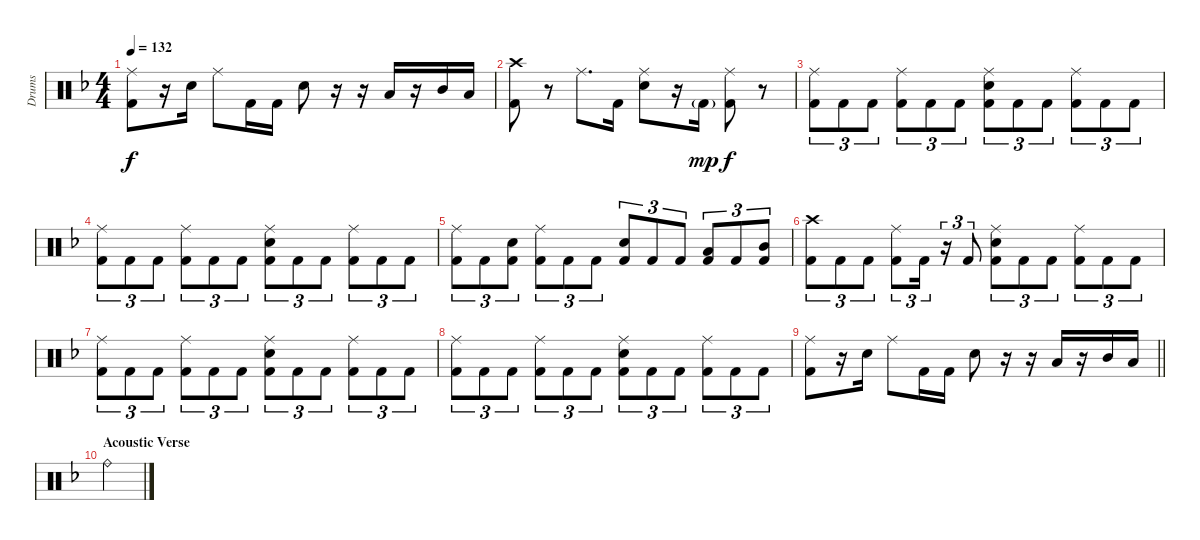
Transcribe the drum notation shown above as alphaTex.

\track ("Drums" "Drums") {instrument percussion}
\staff {score}
\articulation defaults
\ts (4 4)
\tempo 132
\clef neutral
\ks dminor
("Ride (middle)" "Kick (hit) 2").8{dy f} r.16 "Snare (hit) 2".16 "Ride (middle)".8 "Kick (hit) 2".16 "Kick (hit) 2".16 "Snare (hit) 2".8 r.16 r.16 "Low Tom (hit)".16 r.16 "Mid Tom (hit)".16 "Low Tom (hit)".16 |
("Crash high (hit)" "Kick (hit) 2").8 r.8 "Ride (middle)".8{d} "Kick (hit) 2".16 ("Ride (middle)" "Snare (hit) 2").8 r.16 "Kick (hit) 2"{g}.16{dy mp} ("Ride (middle)" "Kick (hit) 2").8{dy f} r.8 |
("Ride (middle)" "Kick (hit) 2").8{tu (3 2)} "Kick (hit) 2".8{tu (3 2)} "Kick (hit) 2".8{tu (3 2)} ("Ride (middle)" "Kick (hit) 2").8{tu (3 2)} "Kick (hit) 2".8{tu (3 2)} "Kick (hit) 2".8{tu (3 2)} ("Ride (middle)" "Snare (hit) 2" "Kick (hit) 2").8{tu (3 2)} "Kick (hit) 2".8{tu (3 2)} "Kick (hit) 2".8{tu (3 2)} ("Ride (middle)" "Kick (hit) 2").8{tu (3 2)} "Kick (hit) 2".8{tu (3 2)} "Kick (hit) 2".8{tu (3 2)} |
("Ride (middle)" "Kick (hit) 2").8{tu (3 2)} "Kick (hit) 2".8{tu (3 2)} "Kick (hit) 2".8{tu (3 2)} ("Ride (middle)" "Kick (hit) 2").8{tu (3 2)} "Kick (hit) 2".8{tu (3 2)} "Kick (hit) 2".8{tu (3 2)} ("Ride (middle)" "Snare (hit) 2" "Kick (hit) 2").8{tu (3 2)} "Kick (hit) 2".8{tu (3 2)} "Kick (hit) 2".8{tu (3 2)} ("Ride (middle)" "Kick (hit) 2").8{tu (3 2)} "Kick (hit) 2".8{tu (3 2)} "Kick (hit) 2".8{tu (3 2)} |
("Ride (middle)" "Kick (hit) 2").8{tu (3 2)} "Kick (hit) 2".8{tu (3 2)} ("Snare (hit) 2" "Kick (hit) 2").8{tu (3 2)} ("Ride (middle)" "Kick (hit) 2").8{tu (3 2)} "Kick (hit) 2".8{tu (3 2)} "Kick (hit) 2".8{tu (3 2)} ("Snare (hit) 2" "Kick (hit) 2").8{tu (3 2)} "Kick (hit) 2".8{tu (3 2)} "Kick (hit) 2".8{tu (3 2)} ("Low Tom (hit)" "Kick (hit) 2").8{tu (3 2)} "Kick (hit) 2".8{tu (3 2)} ("Mid Tom (hit)" "Kick (hit) 2").8{tu (3 2)} |
("Crash high (hit)" "Kick (hit) 2").8{tu (3 2)} "Kick (hit) 2".8{tu (3 2)} "Kick (hit) 2".8{tu (3 2)} ("Ride (middle)" "Kick (hit) 2").8{tu (3 2)} "Kick (hit) 2".16{tu (3 2)} r.16{tu (3 2)} "Kick (hit) 2".8{tu (3 2)} ("Ride (middle)" "Snare (hit) 2" "Kick (hit) 2").8{tu (3 2)} "Kick (hit) 2".8{tu (3 2)} "Kick (hit) 2".8{tu (3 2)} ("Ride (middle)" "Kick (hit) 2").8{tu (3 2)} "Kick (hit) 2".8{tu (3 2)} "Kick (hit) 2".8{tu (3 2)} |
("Ride (middle)" "Kick (hit) 2").8{tu (3 2)} "Kick (hit) 2".8{tu (3 2)} "Kick (hit) 2".8{tu (3 2)} ("Ride (middle)" "Kick (hit) 2").8{tu (3 2)} "Kick (hit) 2".8{tu (3 2)} "Kick (hit) 2".8{tu (3 2)} ("Ride (middle)" "Snare (hit) 2" "Kick (hit) 2").8{tu (3 2)} "Kick (hit) 2".8{tu (3 2)} "Kick (hit) 2".8{tu (3 2)} ("Ride (middle)" "Kick (hit) 2").8{tu (3 2)} "Kick (hit) 2".8{tu (3 2)} "Kick (hit) 2".8{tu (3 2)} |
("Ride (middle)" "Kick (hit) 2").8{tu (3 2)} "Kick (hit) 2".8{tu (3 2)} "Kick (hit) 2".8{tu (3 2)} ("Ride (middle)" "Kick (hit) 2").8{tu (3 2)} "Kick (hit) 2".8{tu (3 2)} "Kick (hit) 2".8{tu (3 2)} ("Ride (middle)" "Snare (hit) 2" "Kick (hit) 2").8{tu (3 2)} "Kick (hit) 2".8{tu (3 2)} "Kick (hit) 2".8{tu (3 2)} ("Ride (middle)" "Kick (hit) 2").8{tu (3 2)} "Kick (hit) 2".8{tu (3 2)} "Kick (hit) 2".8{tu (3 2)} |
\barLineRight lightlight
("Ride (middle)" "Kick (hit) 2").8 r.16 "Snare (hit) 2".16 "Ride (middle)".8 "Kick (hit) 2".16 "Kick (hit) 2".16 "Snare (hit) 2".8 r.16 r.16 "Low Tom (hit)".16 r.16 "Mid Tom (hit)".16 "Low Tom (hit)".16 |
\section ("" "Acoustic Verse")
"Ride (bell)".4
